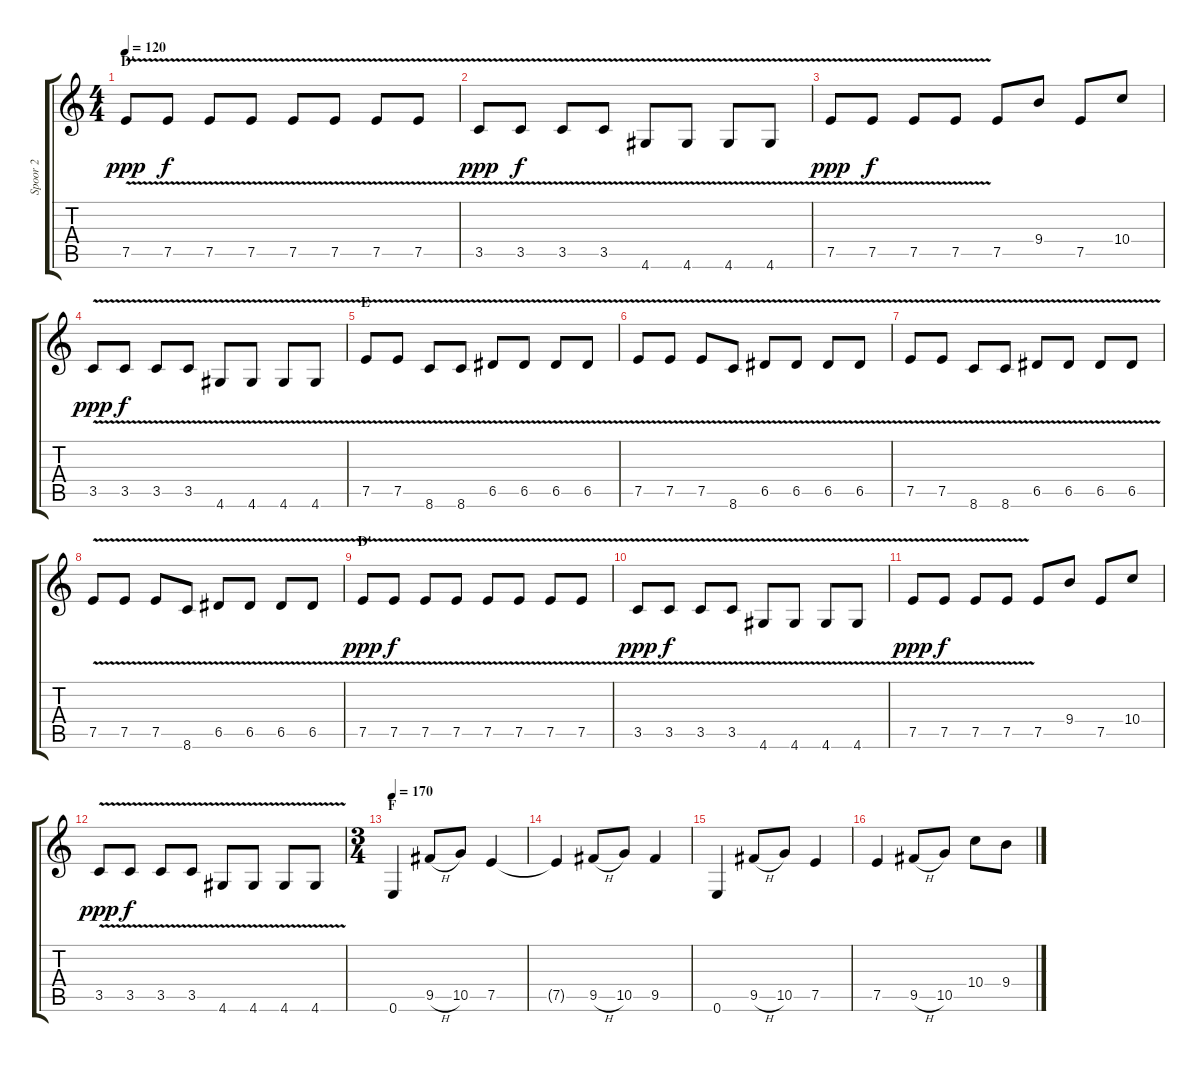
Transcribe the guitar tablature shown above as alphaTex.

\track ("Spoor 2" "Spoor 2") {instrument overdrivenguitar}
\staff {score tabs}
\tuning (E4 B3 G3 D3 A2 E2) {hide}
\ts (4 4)
\section ("" "D'")
\tempo 120
\clef g2
\ks c
7.5{v}.8{dy ppp} 7.5{v}.8{dy f} 7.5{v}.8 7.5{v}.8 7.5{v}.8 7.5{v}.8 7.5{v}.8 7.5{v}.8 |
3.5{v}.8{dy ppp} 3.5{v}.8{dy f} 3.5{v}.8 3.5{v}.8 4.6{v}.8 4.6{v}.8 4.6{v}.8 4.6{v}.8 |
7.5{v}.8{dy ppp} 7.5{v}.8{dy f} 7.5{v}.8 7.5{v}.8 7.5.8 9.4.8 7.5.8 10.4.8 |
3.5{v}.8{dy ppp} 3.5{v}.8{dy f} 3.5{v}.8 3.5{v}.8 4.6{v}.8 4.6{v}.8 4.6{v}.8 4.6{v}.8 |
\section ("" "E")
7.5{v}.8 7.5{v}.8 8.6{v}.8 8.6{v}.8 6.5{v}.8 6.5{v}.8 6.5{v}.8 6.5{v}.8 |
7.5{v}.8 7.5{v}.8 7.5{v}.8 8.6{v}.8 6.5{v}.8 6.5{v}.8 6.5{v}.8 6.5{v}.8 |
7.5{v}.8 7.5{v}.8 8.6{v}.8 8.6{v}.8 6.5{v}.8 6.5{v}.8 6.5{v}.8 6.5{v}.8 |
7.5{v}.8 7.5{v}.8 7.5{v}.8 8.6{v}.8 6.5{v}.8 6.5{v}.8 6.5{v}.8 6.5{v}.8 |
\section ("" "D'")
7.5{v}.8{dy ppp} 7.5{v}.8{dy f} 7.5{v}.8 7.5{v}.8 7.5{v}.8 7.5{v}.8 7.5{v}.8 7.5{v}.8 |
3.5{v}.8{dy ppp} 3.5{v}.8{dy f} 3.5{v}.8 3.5{v}.8 4.6{v}.8 4.6{v}.8 4.6{v}.8 4.6{v}.8 |
7.5{v}.8{dy ppp} 7.5{v}.8{dy f} 7.5{v}.8 7.5{v}.8 7.5.8 9.4.8 7.5.8 10.4.8 |
3.5{v}.8{dy ppp} 3.5{v}.8{dy f} 3.5{v}.8 3.5{v}.8 4.6{v}.8 4.6{v}.8 4.6{v}.8 4.6{v}.8 |
\ts (3 4)
\section ("" "F")
\tempo 170
0.6.4{volume 11} 9.5{h}.8 10.5.8 7.5.4 |
7.5{t}.4 9.5{h}.8 10.5.8 9.5.4 |
0.6.4 9.5{h}.8 10.5.8 7.5.4 |
7.5.4 9.5{h}.8 10.5.8 10.4.8 9.4.8
